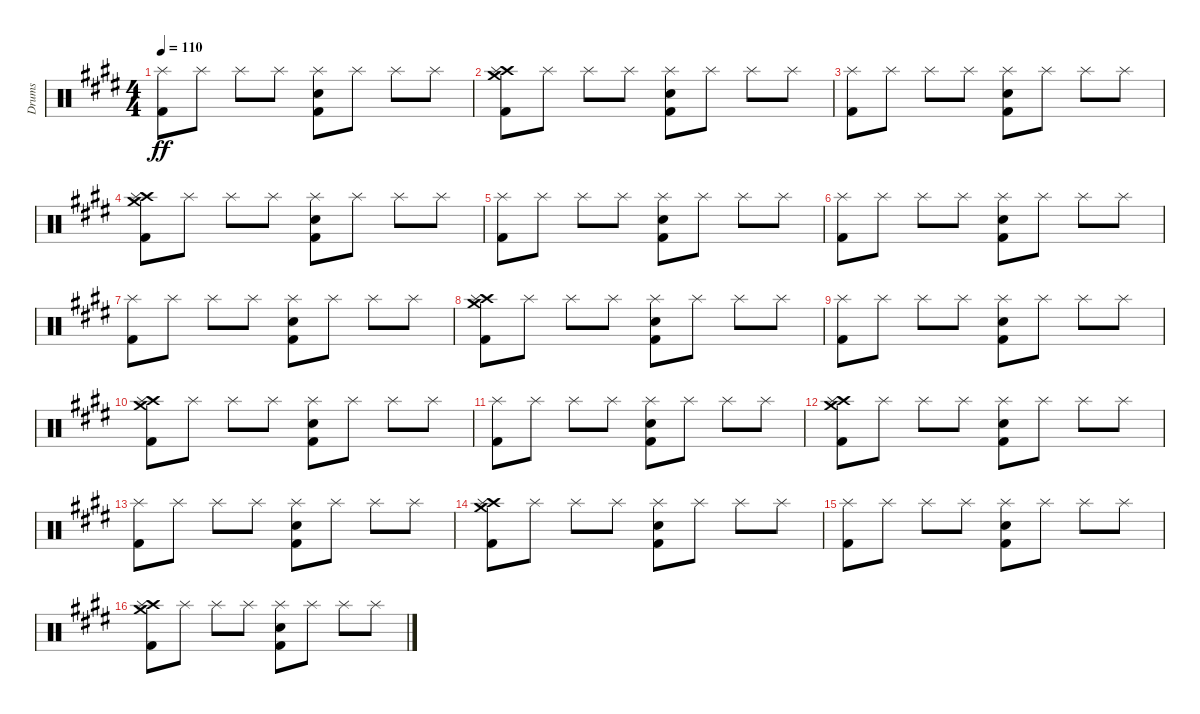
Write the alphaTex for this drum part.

\track ("Drums" "Drums") {instrument percussion}
\staff {score}
\articulation defaults
\ts (4 4)
\tempo 110
\clef neutral
\ks e
("Kick (hit) 2" "Splash (hit)").8{dy ff} "Splash (hit)".8 "Splash (hit)".8 "Splash (hit)".8 ("Kick (hit) 2" "Electric Snare (hit)" "Splash (hit)").8 "Splash (hit)".8 "Splash (hit)".8 "Splash (hit)".8 |
("Kick (hit) 2" "Crash high (hit)" "Crash medium (hit)" "Splash (hit)").8 "Splash (hit)".8 "Splash (hit)".8 "Splash (hit)".8 ("Kick (hit) 2" "Electric Snare (hit)" "Splash (hit)").8 "Splash (hit)".8 "Splash (hit)".8 "Splash (hit)".8 |
("Kick (hit) 2" "Splash (hit)").8 "Splash (hit)".8 "Splash (hit)".8 "Splash (hit)".8 ("Kick (hit) 2" "Electric Snare (hit)" "Splash (hit)").8 "Splash (hit)".8 "Splash (hit)".8 "Splash (hit)".8 |
("Kick (hit) 2" "Crash high (hit)" "Crash medium (hit)" "Splash (hit)").8 "Splash (hit)".8 "Splash (hit)".8 "Splash (hit)".8 ("Kick (hit) 2" "Electric Snare (hit)" "Splash (hit)").8 "Splash (hit)".8 "Splash (hit)".8 "Splash (hit)".8 |
("Kick (hit) 2" "Splash (hit)").8 "Splash (hit)".8 "Splash (hit)".8 "Splash (hit)".8 ("Kick (hit) 2" "Electric Snare (hit)" "Splash (hit)").8 "Splash (hit)".8 "Splash (hit)".8 "Splash (hit)".8 |
("Kick (hit) 2" "Splash (hit)").8 "Splash (hit)".8 "Splash (hit)".8 "Splash (hit)".8 ("Kick (hit) 2" "Electric Snare (hit)" "Splash (hit)").8 "Splash (hit)".8 "Splash (hit)".8 "Splash (hit)".8 |
("Kick (hit) 2" "Splash (hit)").8 "Splash (hit)".8 "Splash (hit)".8 "Splash (hit)".8 ("Kick (hit) 2" "Electric Snare (hit)" "Splash (hit)").8 "Splash (hit)".8 "Splash (hit)".8 "Splash (hit)".8 |
("Kick (hit) 2" "Crash high (hit)" "Crash medium (hit)" "Splash (hit)").8 "Splash (hit)".8 "Splash (hit)".8 "Splash (hit)".8 ("Kick (hit) 2" "Electric Snare (hit)" "Splash (hit)").8 "Splash (hit)".8 "Splash (hit)".8 "Splash (hit)".8 |
("Kick (hit) 2" "Splash (hit)").8 "Splash (hit)".8 "Splash (hit)".8 "Splash (hit)".8 ("Kick (hit) 2" "Electric Snare (hit)" "Splash (hit)").8 "Splash (hit)".8 "Splash (hit)".8 "Splash (hit)".8 |
("Kick (hit) 2" "Crash high (hit)" "Crash medium (hit)" "Splash (hit)").8 "Splash (hit)".8 "Splash (hit)".8 "Splash (hit)".8 ("Kick (hit) 2" "Electric Snare (hit)" "Splash (hit)").8 "Splash (hit)".8 "Splash (hit)".8 "Splash (hit)".8 |
("Kick (hit) 2" "Splash (hit)").8 "Splash (hit)".8 "Splash (hit)".8 "Splash (hit)".8 ("Kick (hit) 2" "Electric Snare (hit)" "Splash (hit)").8 "Splash (hit)".8 "Splash (hit)".8 "Splash (hit)".8 |
("Kick (hit) 2" "Crash high (hit)" "Crash medium (hit)" "Splash (hit)").8 "Splash (hit)".8 "Splash (hit)".8 "Splash (hit)".8 ("Kick (hit) 2" "Electric Snare (hit)" "Splash (hit)").8 "Splash (hit)".8 "Splash (hit)".8 "Splash (hit)".8 |
("Kick (hit) 2" "Splash (hit)").8 "Splash (hit)".8 "Splash (hit)".8 "Splash (hit)".8 ("Kick (hit) 2" "Electric Snare (hit)" "Splash (hit)").8 "Splash (hit)".8 "Splash (hit)".8 "Splash (hit)".8 |
("Kick (hit) 2" "Crash high (hit)" "Crash medium (hit)" "Splash (hit)").8 "Splash (hit)".8 "Splash (hit)".8 "Splash (hit)".8 ("Kick (hit) 2" "Electric Snare (hit)" "Splash (hit)").8 "Splash (hit)".8 "Splash (hit)".8 "Splash (hit)".8 |
("Kick (hit) 2" "Splash (hit)").8 "Splash (hit)".8 "Splash (hit)".8 "Splash (hit)".8 ("Kick (hit) 2" "Electric Snare (hit)" "Splash (hit)").8 "Splash (hit)".8 "Splash (hit)".8 "Splash (hit)".8 |
("Kick (hit) 2" "Crash high (hit)" "Crash medium (hit)" "Splash (hit)").8 "Splash (hit)".8 "Splash (hit)".8 "Splash (hit)".8 ("Kick (hit) 2" "Electric Snare (hit)" "Splash (hit)").8 "Splash (hit)".8 "Splash (hit)".8 "Splash (hit)".8
